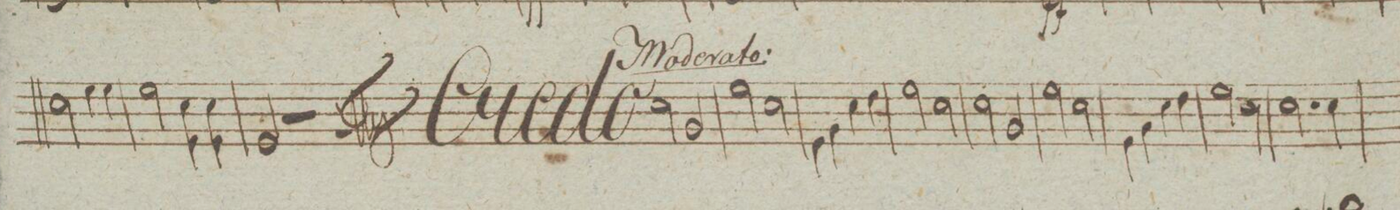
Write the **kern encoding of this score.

**kern	**dynam
*I"Oboie .. 2do	*
*clefG2	*
*k[]	*
*met(c|)	*
*M4/4	*
*2\right	*
2cc\	.
2g/	.
=2	=2
2ee\	.
2cc\	.
=3	=3
4e\	.
4g\	.
4cc\	.
4dd\	.
=4	=4
2ee\	.
2cc\	.
=5	=5
2cc\	.
2g/	.
=6	=6
2ee\	.
2cc\	.
=7	=7
4e\	.
4g\	.
4cc\	.
4dd\	.
=8	=8
2ee\	.
2cc\	.
=9	=9
2.cc\	.
4cc\	.
=10	=10
*-	*-
